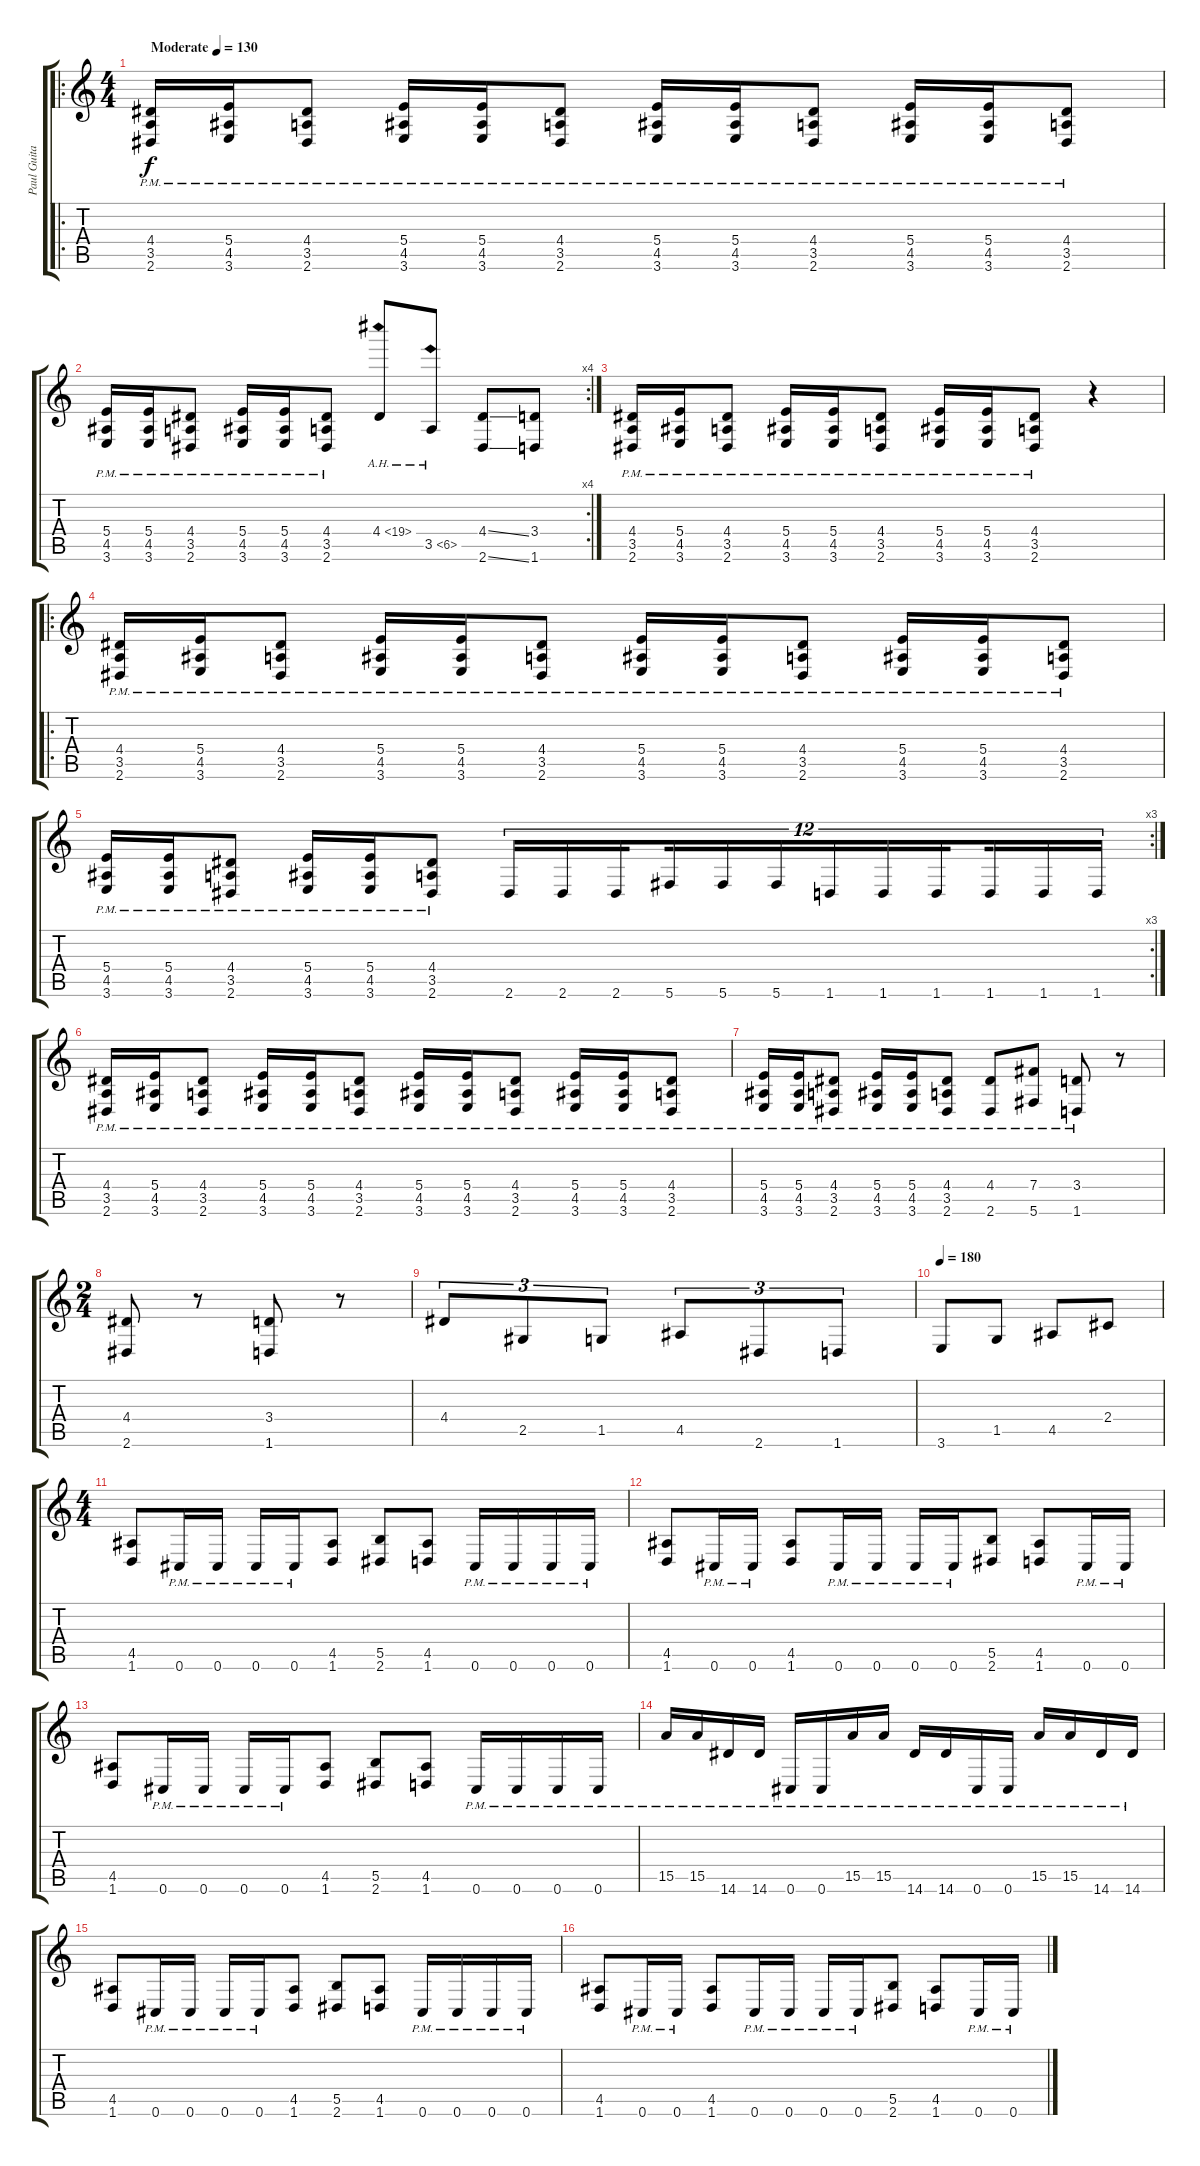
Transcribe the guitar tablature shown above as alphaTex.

\track ("Paul Guitar" "Paul Guita") {instrument overdrivenguitar}
\staff {score tabs}
\tuning (Db4 Ab3 E3 B2 Gb2 Db2) {hide}
\ro
\ts (4 4)
\tempo (130 "Moderate")
\clef g2
\ks c
(4.4 3.5 2.6{pm}).16{dy f instrument overdrivenguitar} (5.4 4.5 3.6{pm}).16 (4.4 3.5 2.6{pm}).8 (5.4 4.5 3.6{pm}).16 (5.4 4.5 3.6{pm}).16 (4.4 3.5 2.6{pm}).8 (5.4 4.5 3.6{pm}).16 (5.4 4.5 3.6{pm}).16 (4.4 3.5 2.6{pm}).8 (5.4 4.5 3.6{pm}).16 (5.4 4.5 3.6{pm}).16 (4.4 3.5 2.6{pm}).8 |
\rc 4
(5.4 4.5 3.6{pm}).16 (5.4 4.5 3.6{pm}).16 (4.4 3.5 2.6{pm}).8 (5.4 4.5 3.6{pm}).16 (5.4 4.5 3.6{pm}).16 (4.4 3.5 2.6{pm}).8 4.4{ah 15}.8 3.5{ah 3}.8 (4.4{ss} 2.6{ss}).8 (3.4 1.6).8 |
(4.4{pm} 3.5 2.6).16 (5.4{pm} 4.5 3.6).16 (4.4{pm} 3.5 2.6).8 (5.4{pm} 4.5 3.6).16 (5.4{pm} 4.5 3.6).16 (4.4{pm} 3.5 2.6).8 (5.4{pm} 4.5 3.6).16 (5.4{pm} 4.5 3.6).16 (4.4{pm} 3.5 2.6).8 r.4 |
\ro
(4.4 3.5 2.6{pm}).16 (5.4 4.5 3.6{pm}).16 (4.4 3.5 2.6{pm}).8 (5.4 4.5 3.6{pm}).16 (5.4 4.5 3.6{pm}).16 (4.4 3.5 2.6{pm}).8 (5.4 4.5 3.6{pm}).16 (5.4 4.5 3.6{pm}).16 (4.4 3.5 2.6{pm}).8 (5.4 4.5 3.6{pm}).16 (5.4 4.5 3.6{pm}).16 (4.4 3.5 2.6{pm}).8 |
\rc 3
(5.4{pm} 4.5 3.6).16 (5.4{pm} 4.5 3.6).16 (4.4{pm} 3.5 2.6).8 (5.4{pm} 4.5 3.6).16 (5.4 4.5 3.6{pm}).16 (4.4{pm} 3.5 2.6).8 2.6.16{tu (12 8)} 2.6.16{tu (12 8)} 2.6.16{tu (12 8) beam splitsecondary} 5.6.16{tu (12 8)} 5.6.16{tu (12 8)} 5.6.16{tu (12 8)} 1.6.16{tu (12 8)} 1.6.16{tu (12 8)} 1.6.16{tu (12 8) beam splitsecondary} 1.6.16{tu (12 8)} 1.6.16{tu (12 8)} 1.6.16{tu (12 8)} |
(4.4 3.5 2.6{pm}).16 (5.4 4.5 3.6{pm}).16 (4.4 3.5 2.6{pm}).8 (5.4 4.5 3.6{pm}).16 (5.4 4.5 3.6{pm}).16 (4.4 3.5 2.6{pm}).8 (5.4 4.5 3.6{pm}).16 (5.4 4.5 3.6{pm}).16 (4.4 3.5 2.6{pm}).8 (5.4 4.5 3.6{pm}).16 (5.4 4.5 3.6{pm}).16 (4.4 3.5 2.6{pm}).8 |
(5.4 4.5 3.6{pm}).16 (5.4 4.5 3.6{pm}).16 (4.4 3.5 2.6{pm}).8 (5.4{pm} 4.5 3.6).16 (5.4 4.5 3.6{pm}).16 (4.4{pm} 3.5 2.6).8 (4.4{pm} 2.6).8 (7.4{pm} 5.6).8 (3.4{pm} 1.6).8 r.8 |
\ts (2 4)
(4.4 2.6).8 r.8 (3.4 1.6).8 r.8 |
4.4.8{tu (3 2)} 2.5.8{tu (3 2)} 1.5.8{tu (3 2)} 4.5.8{tu (3 2)} 2.6.8{tu (3 2)} 1.6.8{tu (3 2)} |
\tempo 180
3.6.8 1.5.8 4.5.8 2.4.8 |
\ts (4 4)
(4.5 1.6).8 0.6{pm}.16 0.6{pm}.16 0.6{pm}.16 0.6{pm}.16 (4.5 1.6).8 (5.5 2.6).8 (4.5 1.6).8 0.6{pm}.16 0.6{pm}.16 0.6{pm}.16 0.6{pm}.16 |
(4.5 1.6).8 0.6{pm}.16 0.6{pm}.16 (4.5 1.6).8 0.6{pm}.16 0.6{pm}.16 0.6{pm}.16 0.6{pm}.16 (5.5 2.6).8 (4.5 1.6).8 0.6{pm}.16 0.6{pm}.16 |
(4.5 1.6).8 0.6{pm}.16 0.6{pm}.16 0.6{pm}.16 0.6{pm}.16 (4.5 1.6).8 (5.5 2.6).8 (4.5 1.6).8 0.6{pm}.16 0.6{pm}.16 0.6{pm}.16 0.6{pm}.16 |
15.5{pm}.16 15.5{pm}.16 14.6{pm}.16 14.6{pm}.16 0.6{pm}.16 0.6{pm}.16 15.5{pm}.16 15.5{pm}.16 14.6{pm}.16 14.6{pm}.16 0.6{pm}.16 0.6{pm}.16 15.5{pm}.16 15.5{pm}.16 14.6{pm}.16 14.6{pm}.16 |
(4.5 1.6).8 0.6{pm}.16 0.6{pm}.16 0.6{pm}.16 0.6{pm}.16 (4.5 1.6).8 (5.5 2.6).8 (4.5 1.6).8 0.6{pm}.16 0.6{pm}.16 0.6{pm}.16 0.6{pm}.16 |
(4.5 1.6).8 0.6{pm}.16 0.6{pm}.16 (4.5 1.6).8 0.6{pm}.16 0.6{pm}.16 0.6{pm}.16 0.6{pm}.16 (5.5 2.6).8 (4.5 1.6).8 0.6{pm}.16 0.6{pm}.16
